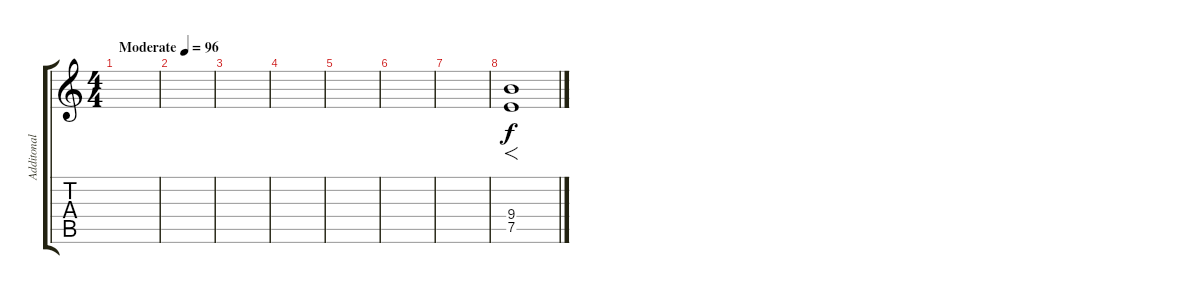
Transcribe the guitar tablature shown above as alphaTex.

\track ("Additonal Guitar" "Additonal ") {instrument distortionguitar}
\staff {score tabs}
\tuning (E4 B3 G3 D3 A2 E2) {hide}
\ts (4 4)
\tempo (96 "Moderate")
\clef g2
\ks c
|
|
|
|
|
|
|
(9.4 7.5).1{f}
